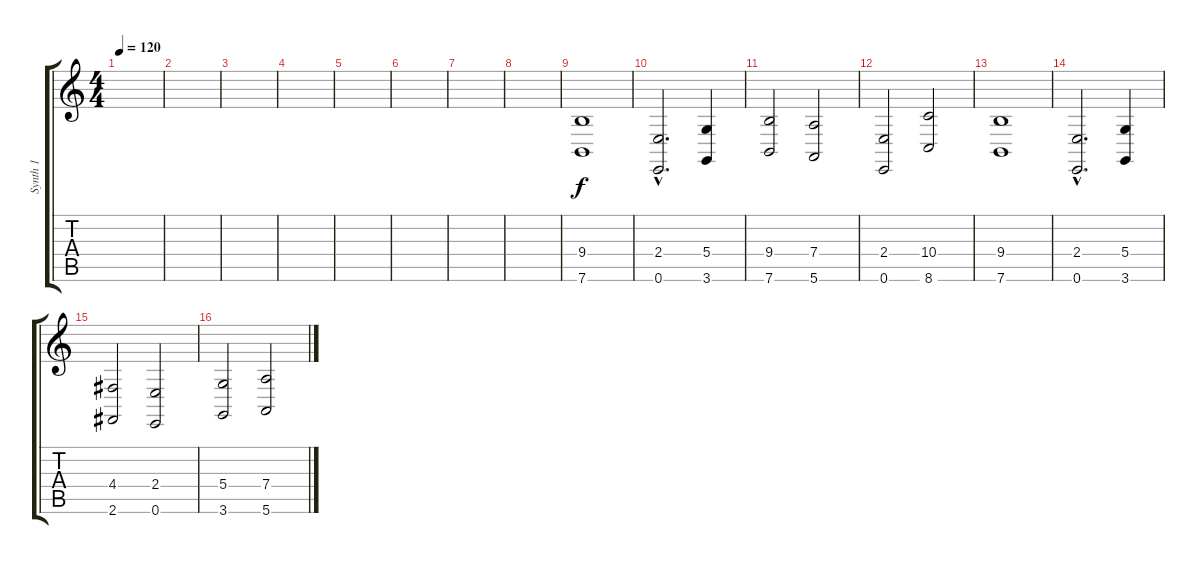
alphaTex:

\track ("Synth 1" "Synth 1") {instrument stringensemble1}
\staff {score tabs}
\tuning (E4 B3 G3 D3 A2 E2) {hide}
\ts (4 4)
\tempo 120
\clef g2
\ks c
|
|
|
|
|
|
|
|
(9.4 7.6).1{volume 10} |
(2.4{hac} 0.6{hac}).2{d} (5.4 3.6).4 |
(9.4 7.6).2 (7.4 5.6).2 |
(2.4 0.6).2 (10.4 8.6).2 |
(9.4 7.6).1 |
(2.4{hac} 0.6{hac}).2{d} (5.4 3.6).4 |
(4.4 2.6).2 (2.4 0.6).2 |
(5.4 3.6).2 (7.4 5.6).2
